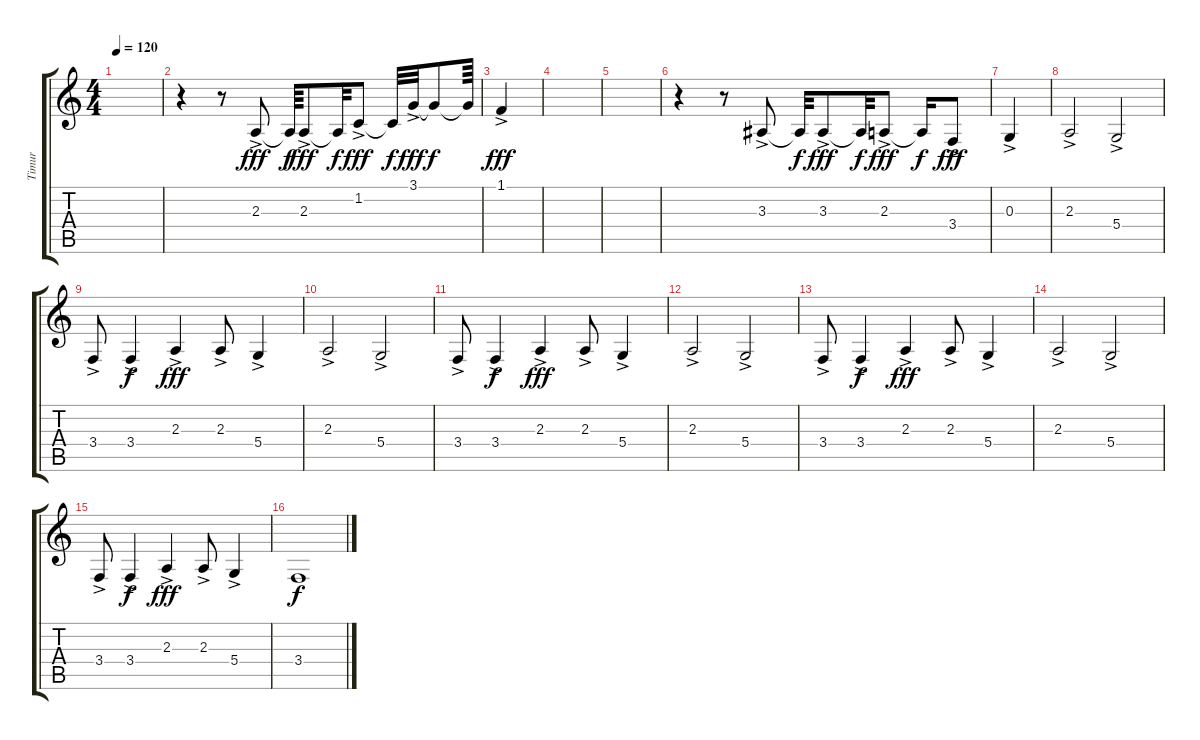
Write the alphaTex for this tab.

\track ("Timur" "Timur") {instrument trombone}
\staff {score tabs}
\tuning (E4 B3 G3 D3 A2 E2) {hide}
\ts (4 4)
\tempo 120
\clef g2
\ks c
|
r.4 r.8 2.3{ac}.8{dy fff} 2.3{t}.64{dy f} 2.3{ac}.8{dy fff} 2.3{t}.32{dy f} 1.2{ac}.8{dy fff} 1.2{t}.32{dy f} 3.1{ac}.32{dy fff} 3.1{t}.8{dy f} 3.1{t}.64 |
1.1{ac}.4{dy fff} |
|
|
r.4 r.8 3.3{ac}.8 3.3{t}.32{dy f} 3.3{ac}.8{dy fff} 3.3{t}.32{dy f} 2.3{ac}.8{dy fff} 2.3{t}.16{dy f} 3.4{ac}.8{dy fff} |
0.3{ac}.4 |
2.3{ac}.2{volume 13} 5.4{ac}.2 |
3.4{ac}.8 3.4{ac}.4{dy f} 2.3{ac}.4{dy fff} 2.3{ac}.8 5.4{ac}.4 |
2.3{ac}.2 5.4{ac}.2 |
3.4{ac}.8 3.4{ac}.4{dy f} 2.3{ac}.4{dy fff} 2.3{ac}.8 5.4{ac}.4 |
2.3{ac}.2 5.4{ac}.2 |
3.4{ac}.8 3.4{ac}.4{dy f} 2.3{ac}.4{dy fff} 2.3{ac}.8 5.4{ac}.4 |
2.3{ac}.2 5.4{ac}.2 |
3.4{ac}.8 3.4{ac}.4{dy f} 2.3{ac}.4{dy fff} 2.3{ac}.8 5.4{ac}.4 |
3.4.1{dy f}
